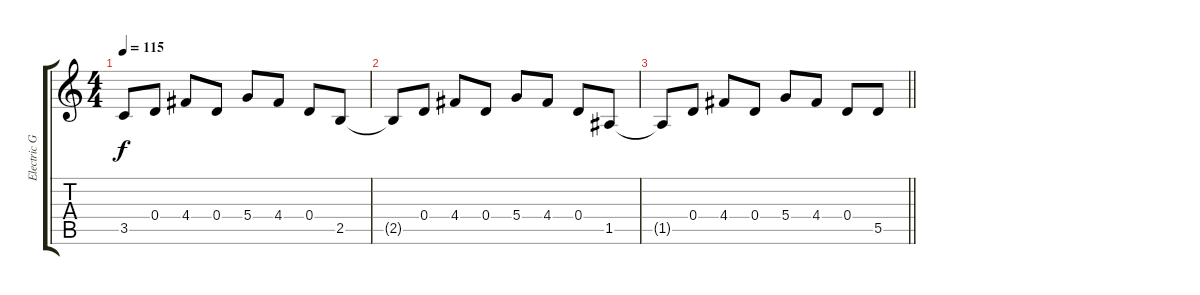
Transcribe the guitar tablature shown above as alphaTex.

\track ("Electric Guitar" "Electric G") {instrument overdrivenguitar}
\staff {score tabs}
\tuning (E4 B3 G3 D3 A2 E2) {hide}
\ts (4 4)
\tempo 115
\clef g2
\ks c
3.5{t}.8{dy f} 0.4.8 4.4.8 0.4.8 5.4.8 4.4.8 0.4.8 2.5.8 |
2.5{t}.8 0.4.8 4.4.8 0.4.8 5.4.8 4.4.8 0.4.8 1.5.8 |
\barLineRight lightlight
1.5{t}.8 0.4.8 4.4.8 0.4.8 5.4.8 4.4.8 0.4.8 5.5.8
